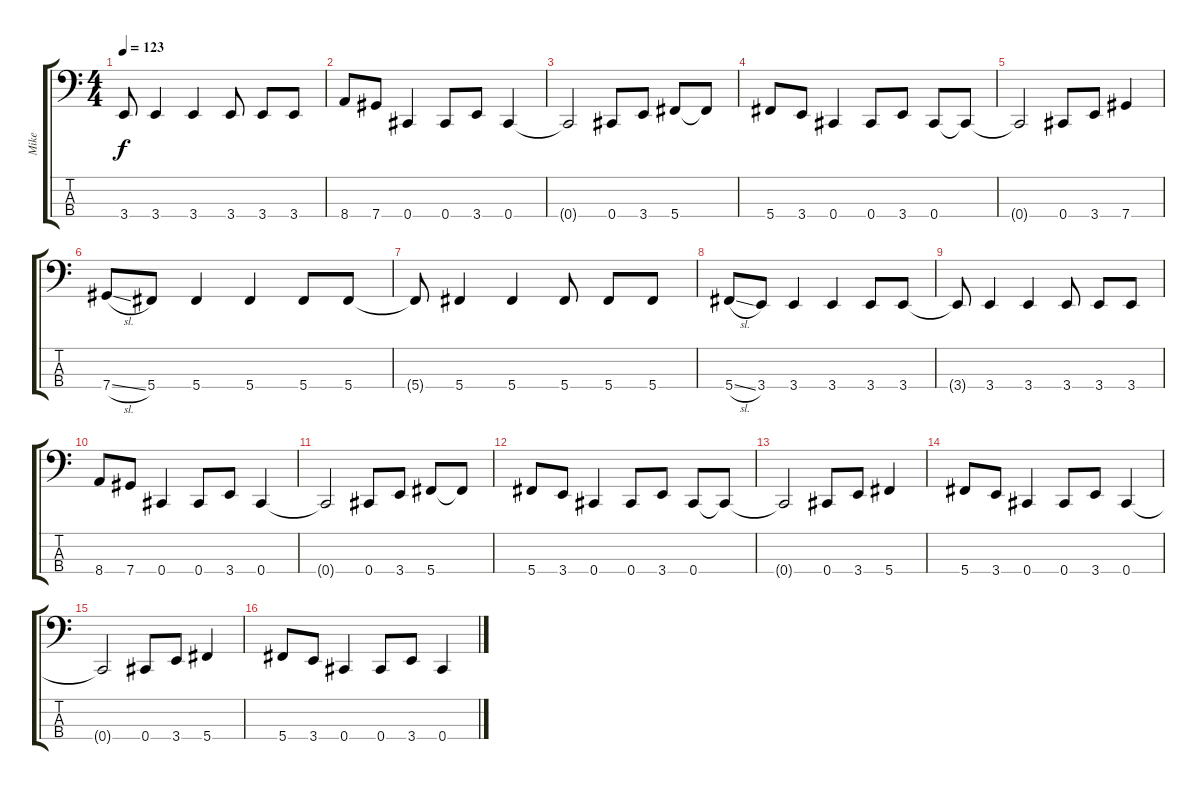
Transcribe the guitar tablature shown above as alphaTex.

\track ("Mike" "Mike") {instrument electricbassfinger}
\staff {score tabs}
\tuning (Gb2 Db2 Ab1 Db1) {hide}
\ts (4 4)
\tempo 123
\clef f4
\ks c
3.4{t}.8{dy f} 3.4.4 3.4.4 3.4.8 3.4.8 3.4.8 |
8.4.8 7.4.8 0.4.4 0.4.8 3.4.8 0.4.4 |
0.4{t}.2 0.4.8 3.4.8 5.4.8 5.4{t}.8 |
5.4.8 3.4.8 0.4.4 0.4.8 3.4.8 0.4.8 0.4{t}.8 |
0.4{t}.2 0.4.8 3.4.8 7.4.4 |
7.4{sl}.8 5.4.8 5.4.4 5.4.4 5.4.8 5.4.8 |
5.4{t}.8 5.4.4 5.4.4 5.4.8 5.4.8 5.4.8 |
5.4{sl}.8 3.4.8 3.4.4 3.4.4 3.4.8 3.4.8 |
3.4{t}.8 3.4.4 3.4.4 3.4.8 3.4.8 3.4.8 |
8.4.8 7.4.8 0.4.4 0.4.8 3.4.8 0.4.4 |
0.4{t}.2 0.4.8 3.4.8 5.4.8 5.4{t}.8 |
5.4.8 3.4.8 0.4.4 0.4.8 3.4.8 0.4.8 0.4{t}.8 |
0.4{t}.2 0.4.8 3.4.8 5.4.4 |
5.4.8 3.4.8 0.4.4 0.4.8 3.4.8 0.4.4 |
0.4{t}.2 0.4.8 3.4.8 5.4.4 |
5.4.8 3.4.8 0.4.4 0.4.8 3.4.8 0.4.4
